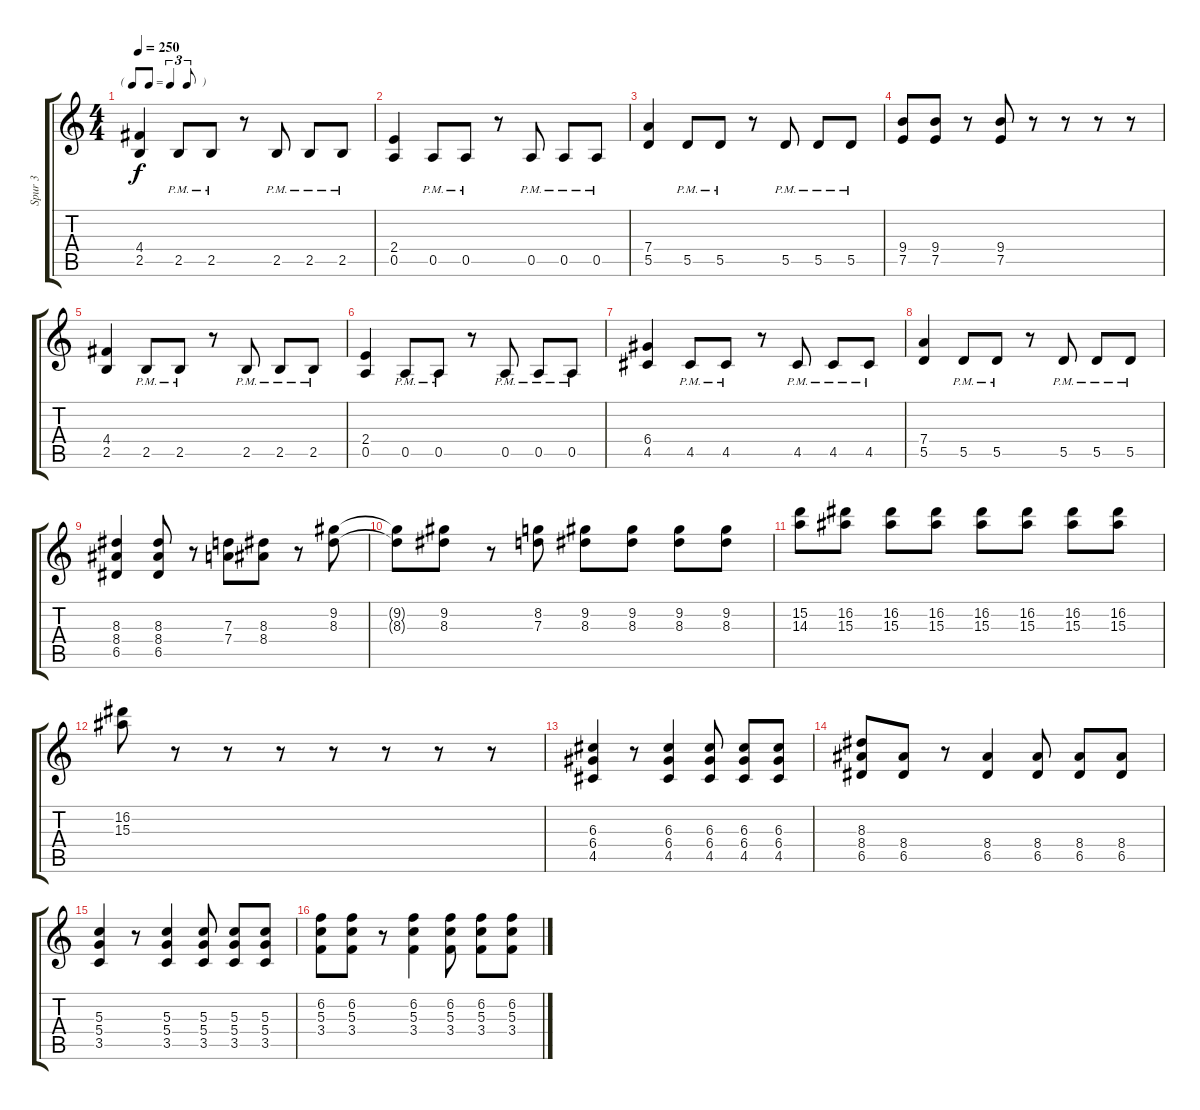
\track ("Spur 3" "Spur 3") {instrument overdrivenguitar}
\staff {score tabs}
\tuning (E4 B3 G3 D3 A2 E2) {hide}
\ts (4 4)
\tf triplet8th
\tempo 250
\clef g2
\ks c
(4.4 2.5).4{dy f} 2.5{pm}.8 2.5{pm}.8 r.8 2.5{pm}.8 2.5{pm}.8 2.5{pm}.8 |
(2.4 0.5).4 0.5{pm}.8 0.5{pm}.8 r.8 0.5{pm}.8 0.5{pm}.8 0.5{pm}.8 |
(7.4 5.5).4 5.5{pm}.8 5.5{pm}.8 r.8 5.5{pm}.8 5.5{pm}.8 5.5{pm}.8 |
(9.4 7.5).8 (9.4 7.5).8 r.8 (9.4 7.5).8 r.8 r.8 r.8 r.8 |
(4.4 2.5).4 2.5{pm}.8 2.5{pm}.8 r.8 2.5{pm}.8 2.5{pm}.8 2.5{pm}.8 |
(2.4 0.5).4 0.5{pm}.8 0.5{pm}.8 r.8 0.5{pm}.8 0.5{pm}.8 0.5{pm}.8 |
(6.4 4.5).4 4.5{pm}.8 4.5{pm}.8 r.8 4.5{pm}.8 4.5{pm}.8 4.5{pm}.8 |
(7.4 5.5).4 5.5{pm}.8 5.5{pm}.8 r.8 5.5{pm}.8 5.5{pm}.8 5.5{pm}.8 |
(8.3 8.4 6.5).4 (8.3 8.4 6.5).8 r.8 (7.3 7.4).8 (8.3 8.4).8 r.8 (9.2 8.3).8 |
(9.2{t} 8.3{t}).8 (9.2 8.3).8 r.8 (8.2 7.3).8 (9.2 8.3).8 (9.2 8.3).8 (9.2 8.3).8 (9.2 8.3).8 |
(15.2 14.3).8 (16.2 15.3).8 (16.2 15.3).8 (16.2 15.3).8 (16.2 15.3).8 (16.2 15.3).8 (16.2 15.3).8 (16.2 15.3).8 |
(16.2 15.3).8 r.8 r.8 r.8 r.8 r.8 r.8 r.8 |
(6.3 6.4 4.5).4 r.8 (6.3 6.4 4.5).4 (6.3 6.4 4.5).8 (6.3 6.4 4.5).8 (6.3 6.4 4.5).8 |
(8.3 8.4 6.5).8 (8.4 6.5).8 r.8 (8.4 6.5).4 (8.4 6.5).8 (8.4 6.5).8 (8.4 6.5).8 |
(5.3 5.4 3.5).4 r.8 (5.3 5.4 3.5).4 (5.3 5.4 3.5).8 (5.3 5.4 3.5).8 (5.3 5.4 3.5).8 |
(6.2 5.3 3.4).8 (6.2 5.3 3.4).8 r.8 (6.2 5.3 3.4).4 (6.2 5.3 3.4).8 (6.2 5.3 3.4).8 (6.2 5.3 3.4).8
